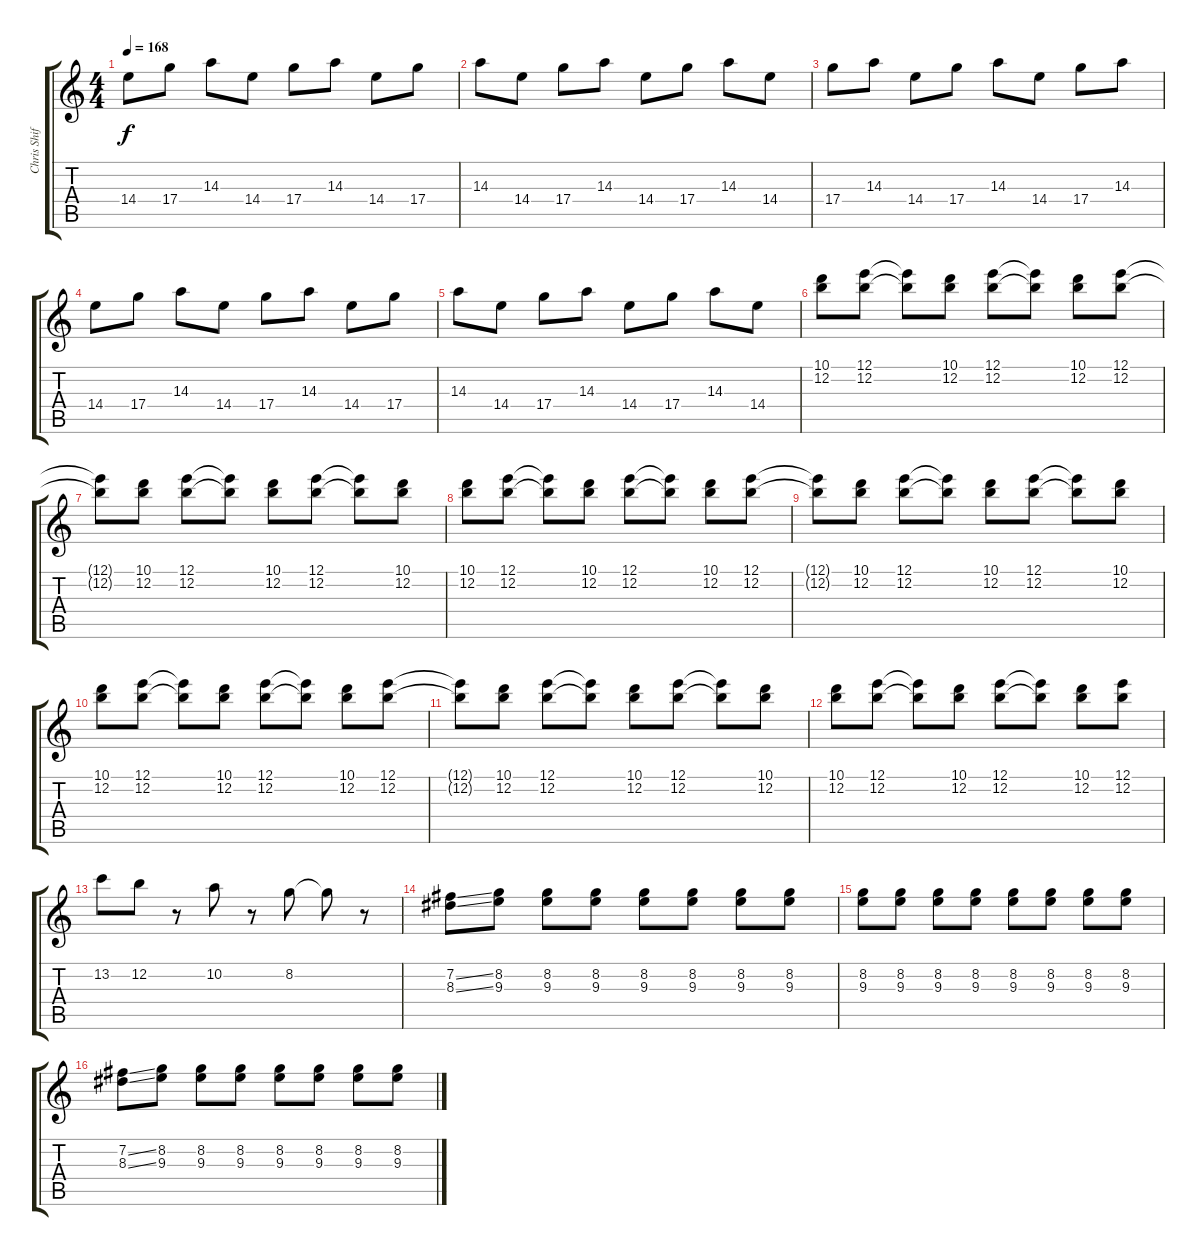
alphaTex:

\track ("Chris Shiflett #2" "Chris Shif") {instrument overdrivenguitar}
\staff {score tabs}
\tuning (E4 B3 G3 D3 A2 E2) {hide}
\ts (4 4)
\tempo 168
\clef g2
\ks c
14.4.8{dy f} 17.4.8 14.3.8 14.4.8 17.4.8 14.3.8 14.4.8 17.4.8 |
14.3.8 14.4.8 17.4.8 14.3.8 14.4.8 17.4.8 14.3.8 14.4.8 |
17.4.8 14.3.8 14.4.8 17.4.8 14.3.8 14.4.8 17.4.8 14.3.8 |
14.4.8 17.4.8 14.3.8 14.4.8 17.4.8 14.3.8 14.4.8 17.4.8 |
14.3.8 14.4.8 17.4.8 14.3.8 14.4.8 17.4.8 14.3.8 14.4.8 |
(10.1 12.2).8 (12.1 12.2).8 (12.1{t} 12.2{t}).8 (10.1 12.2).8 (12.1 12.2).8 (12.1{t} 12.2{t}).8 (10.1 12.2).8 (12.1 12.2).8 |
(12.1{t} 12.2{t}).8 (10.1 12.2).8 (12.1 12.2).8 (12.1{t} 12.2{t}).8 (10.1 12.2).8 (12.1 12.2).8 (12.1{t} 12.2{t}).8 (10.1 12.2).8 |
(10.1 12.2).8 (12.1 12.2).8 (12.1{t} 12.2{t}).8 (10.1 12.2).8 (12.1 12.2).8 (12.1{t} 12.2{t}).8 (10.1 12.2).8 (12.1 12.2).8 |
(12.1{t} 12.2{t}).8 (10.1 12.2).8 (12.1 12.2).8 (12.1{t} 12.2{t}).8 (10.1 12.2).8 (12.1 12.2).8 (12.1{t} 12.2{t}).8 (10.1 12.2).8 |
(10.1 12.2).8 (12.1 12.2).8 (12.1{t} 12.2{t}).8 (10.1 12.2).8 (12.1 12.2).8 (12.1{t} 12.2{t}).8 (10.1 12.2).8 (12.1 12.2).8 |
(12.1{t} 12.2{t}).8 (10.1 12.2).8 (12.1 12.2).8 (12.1{t} 12.2{t}).8 (10.1 12.2).8 (12.1 12.2).8 (12.1{t} 12.2{t}).8 (10.1 12.2).8 |
(10.1 12.2).8 (12.1 12.2).8 (12.1{t} 12.2{t}).8 (10.1 12.2).8 (12.1 12.2).8 (12.1{t} 12.2{t}).8 (10.1 12.2).8 (12.1 12.2).8 |
13.2.8 12.2.8 r.8 10.2.8 r.8 8.2.8 8.2{t}.8 r.8 |
(7.2{ss} 8.3{ss}).8 (8.2 9.3).8 (8.2 9.3).8 (8.2 9.3).8 (8.2 9.3).8 (8.2 9.3).8 (8.2 9.3).8 (8.2 9.3).8 |
(8.2 9.3).8 (8.2 9.3).8 (8.2 9.3).8 (8.2 9.3).8 (8.2 9.3).8 (8.2 9.3).8 (8.2 9.3).8 (8.2 9.3).8 |
(7.2{ss} 8.3{ss}).8 (8.2 9.3).8 (8.2 9.3).8 (8.2 9.3).8 (8.2 9.3).8 (8.2 9.3).8 (8.2 9.3).8 (8.2 9.3).8
